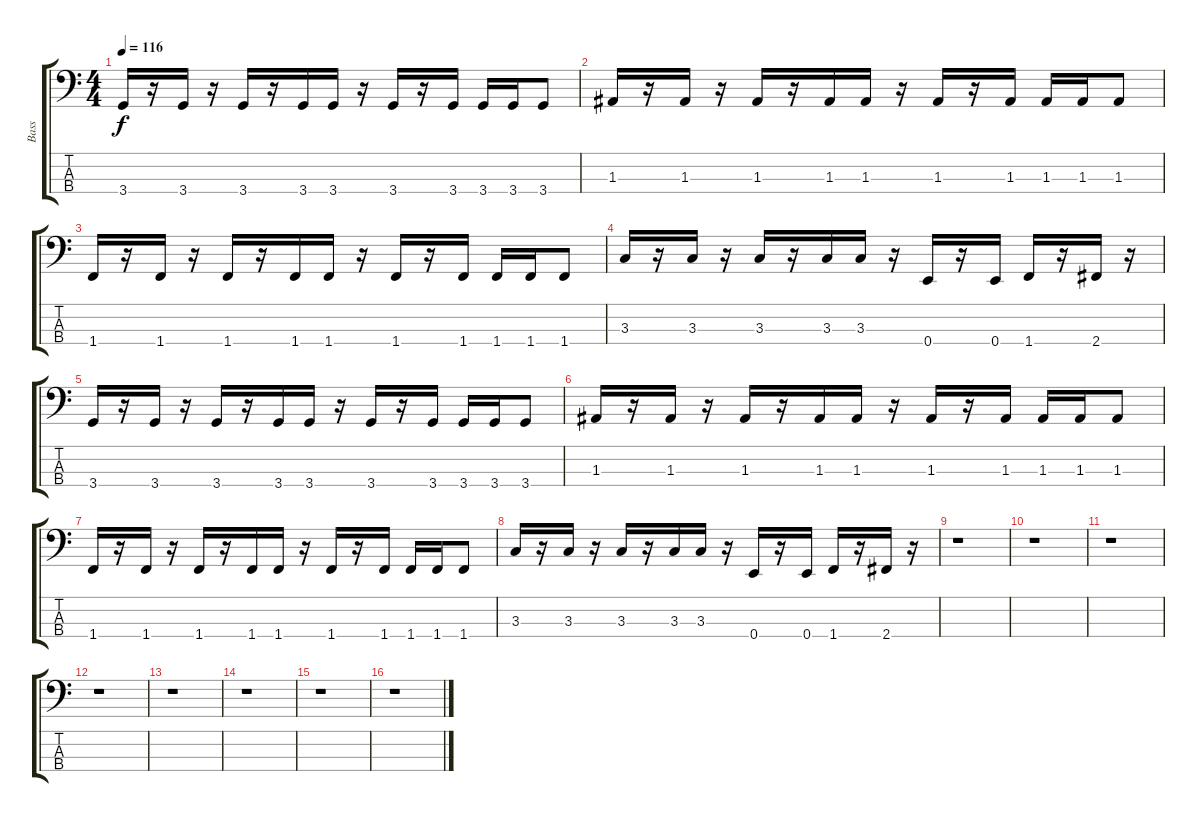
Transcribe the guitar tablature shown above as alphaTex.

\track ("Bass" "Bass") {instrument electricbassfinger}
\staff {score tabs}
\tuning (G2 D2 A1 E1) {hide}
\ts (4 4)
\tempo 116
\clef f4
\ks c
3.4.16{dy f} r.16 3.4.16 r.16 3.4.16 r.16 3.4.16 3.4.16 r.16 3.4.16 r.16 3.4.16 3.4.16 3.4.16 3.4.8 |
1.3.16 r.16 1.3.16 r.16 1.3.16 r.16 1.3.16 1.3.16 r.16 1.3.16 r.16 1.3.16 1.3.16 1.3.16 1.3.8 |
1.4.16 r.16 1.4.16 r.16 1.4.16 r.16 1.4.16 1.4.16 r.16 1.4.16 r.16 1.4.16 1.4.16 1.4.16 1.4.8 |
3.3.16 r.16 3.3.16 r.16 3.3.16 r.16 3.3.16 3.3.16 r.16 0.4.16 r.16 0.4.16 1.4.16 r.16 2.4.16 r.16 |
3.4.16 r.16 3.4.16 r.16 3.4.16 r.16 3.4.16 3.4.16 r.16 3.4.16 r.16 3.4.16 3.4.16 3.4.16 3.4.8 |
1.3.16 r.16 1.3.16 r.16 1.3.16 r.16 1.3.16 1.3.16 r.16 1.3.16 r.16 1.3.16 1.3.16 1.3.16 1.3.8 |
1.4.16 r.16 1.4.16 r.16 1.4.16 r.16 1.4.16 1.4.16 r.16 1.4.16 r.16 1.4.16 1.4.16 1.4.16 1.4.8 |
3.3.16 r.16 3.3.16 r.16 3.3.16 r.16 3.3.16 3.3.16 r.16 0.4.16 r.16 0.4.16 1.4.16 r.16 2.4.16 r.16 |
r.1 |
r.1 |
r.1 |
r.1 |
r.1 |
r.1 |
r.1 |
r.1
